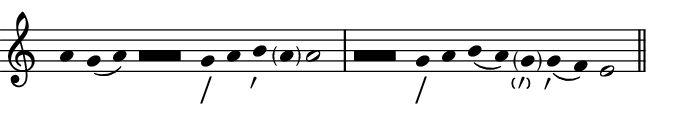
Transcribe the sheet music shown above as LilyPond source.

\include "norms.ly"

\score {
  \new Staff \relative g'  {
        \cadenzaOn
        \stemOff 
        \tallParens
        a4 g (a) \longbar -2 g_\markup{ \bigslash } a b_\markup{ \tick } \parenthesize a a2 \bar "|" 
        \longbar -2 g4_\markup { \bigslash } a b (a) \parenthesize g_\markup { \parenthesize \tick }  g_\markup { \tick } (f) e2 \bar "||"
  }
}
